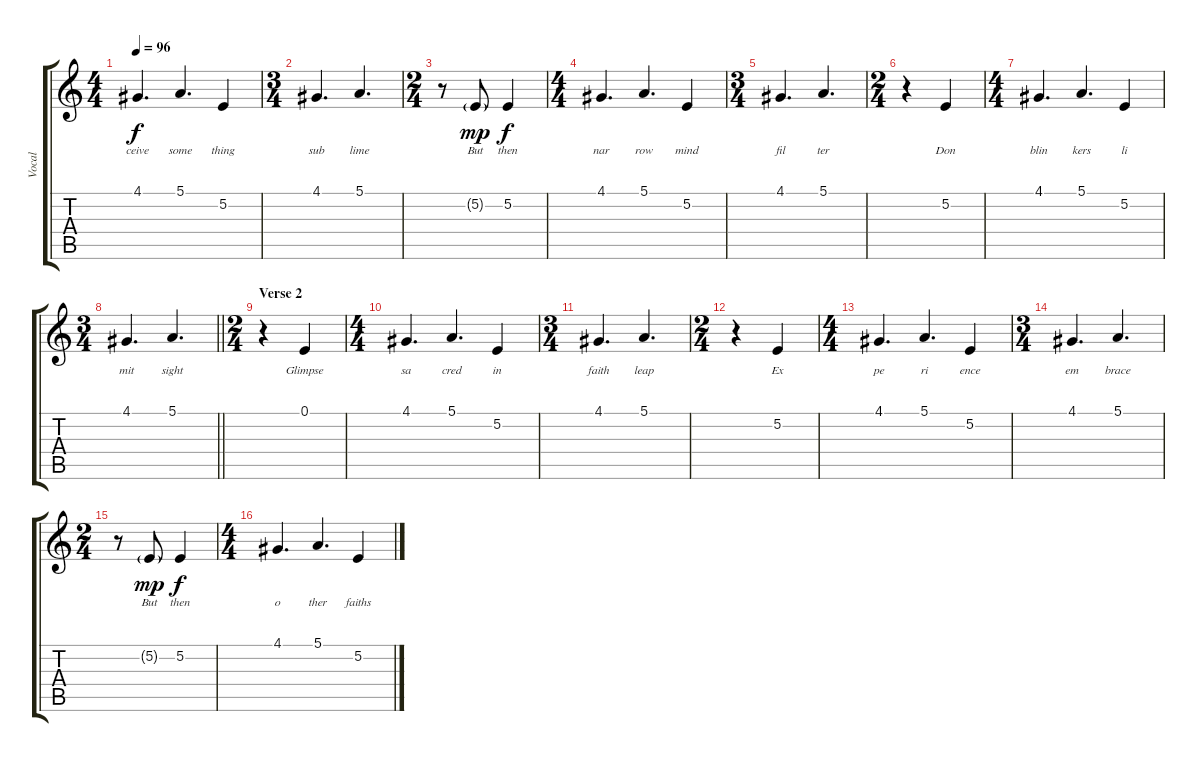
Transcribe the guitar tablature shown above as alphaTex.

\track ("Vocal" "Vocal") {instrument acousticgrandpiano}
\staff {score tabs}
\tuning (E4 B3 G3 D3 A2 E2) {hide}
\ts (4 4)
\tempo 96
\clef g2
\ks c
4.1.4{d lyrics (0 "ceive") lyrics (1 "") lyrics (2 "") lyrics (3 "") lyrics (4 "") dy f} 5.1.4{d lyrics (0 "some") lyrics (1 "") lyrics (2 "") lyrics (3 "") lyrics (4 "")} 5.2.4{lyrics (0 "thing") lyrics (1 "") lyrics (2 "") lyrics (3 "") lyrics (4 "")} |
\ts (3 4)
4.1.4{d lyrics (0 "sub") lyrics (1 "") lyrics (2 "") lyrics (3 "") lyrics (4 "")} 5.1.4{d lyrics (0 "lime") lyrics (1 "") lyrics (2 "") lyrics (3 "") lyrics (4 "")} |
\ts (2 4)
r.8 5.2{g}.8{lyrics (0 "But") lyrics (1 "") lyrics (2 "") lyrics (3 "") lyrics (4 "") dy mp} 5.2.4{lyrics (0 "then") lyrics (1 "") lyrics (2 "") lyrics (3 "") lyrics (4 "") dy f} |
\ts (4 4)
4.1.4{d lyrics (0 "nar") lyrics (1 "") lyrics (2 "") lyrics (3 "") lyrics (4 "")} 5.1.4{d lyrics (0 "row") lyrics (1 "") lyrics (2 "") lyrics (3 "") lyrics (4 "")} 5.2.4{lyrics (0 "mind") lyrics (1 "") lyrics (2 "") lyrics (3 "") lyrics (4 "")} |
\ts (3 4)
4.1.4{d lyrics (0 "fil") lyrics (1 "") lyrics (2 "") lyrics (3 "") lyrics (4 "")} 5.1.4{d lyrics (0 "ter") lyrics (1 "") lyrics (2 "") lyrics (3 "") lyrics (4 "")} |
\ts (2 4)
r.4 5.2.4{lyrics (0 "Don") lyrics (1 "") lyrics (2 "") lyrics (3 "") lyrics (4 "")} |
\ts (4 4)
4.1.4{d lyrics (0 "blin") lyrics (1 "") lyrics (2 "") lyrics (3 "") lyrics (4 "")} 5.1.4{d lyrics (0 "kers") lyrics (1 "") lyrics (2 "") lyrics (3 "") lyrics (4 "")} 5.2.4{lyrics (0 "li") lyrics (1 "") lyrics (2 "") lyrics (3 "") lyrics (4 "")} |
\ts (3 4)
\barLineRight lightlight
4.1.4{d lyrics (0 "mit") lyrics (1 "") lyrics (2 "") lyrics (3 "") lyrics (4 "")} 5.1.4{d lyrics (0 "sight") lyrics (1 "") lyrics (2 "") lyrics (3 "") lyrics (4 "")} |
\ts (2 4)
\section ("" "Verse 2")
r.4 0.1.4{lyrics (0 "Glimpse") lyrics (1 "") lyrics (2 "") lyrics (3 "") lyrics (4 "")} |
\ts (4 4)
4.1.4{d lyrics (0 "sa") lyrics (1 "") lyrics (2 "") lyrics (3 "") lyrics (4 "")} 5.1.4{d lyrics (0 "cred") lyrics (1 "") lyrics (2 "") lyrics (3 "") lyrics (4 "")} 5.2.4{lyrics (0 "in") lyrics (1 "") lyrics (2 "") lyrics (3 "") lyrics (4 "")} |
\ts (3 4)
4.1.4{d lyrics (0 "faith") lyrics (1 "") lyrics (2 "") lyrics (3 "") lyrics (4 "")} 5.1.4{d lyrics (0 "leap") lyrics (1 "") lyrics (2 "") lyrics (3 "") lyrics (4 "")} |
\ts (2 4)
r.4 5.2.4{lyrics (0 "Ex") lyrics (1 "") lyrics (2 "") lyrics (3 "") lyrics (4 "")} |
\ts (4 4)
4.1.4{d lyrics (0 "pe") lyrics (1 "") lyrics (2 "") lyrics (3 "") lyrics (4 "")} 5.1.4{d lyrics (0 "ri") lyrics (1 "") lyrics (2 "") lyrics (3 "") lyrics (4 "")} 5.2.4{lyrics (0 "ence") lyrics (1 "") lyrics (2 "") lyrics (3 "") lyrics (4 "")} |
\ts (3 4)
4.1.4{d lyrics (0 "em") lyrics (1 "") lyrics (2 "") lyrics (3 "") lyrics (4 "")} 5.1.4{d lyrics (0 "brace") lyrics (1 "") lyrics (2 "") lyrics (3 "") lyrics (4 "")} |
\ts (2 4)
r.8 5.2{g}.8{lyrics (0 "But") lyrics (1 "") lyrics (2 "") lyrics (3 "") lyrics (4 "") dy mp} 5.2.4{lyrics (0 "then") lyrics (1 "") lyrics (2 "") lyrics (3 "") lyrics (4 "") dy f} |
\ts (4 4)
4.1.4{d lyrics (0 "o") lyrics (1 "") lyrics (2 "") lyrics (3 "") lyrics (4 "")} 5.1.4{d lyrics (0 "ther") lyrics (1 "") lyrics (2 "") lyrics (3 "") lyrics (4 "")} 5.2.4{lyrics (0 "faiths") lyrics (1 "") lyrics (2 "") lyrics (3 "") lyrics (4 "")}
